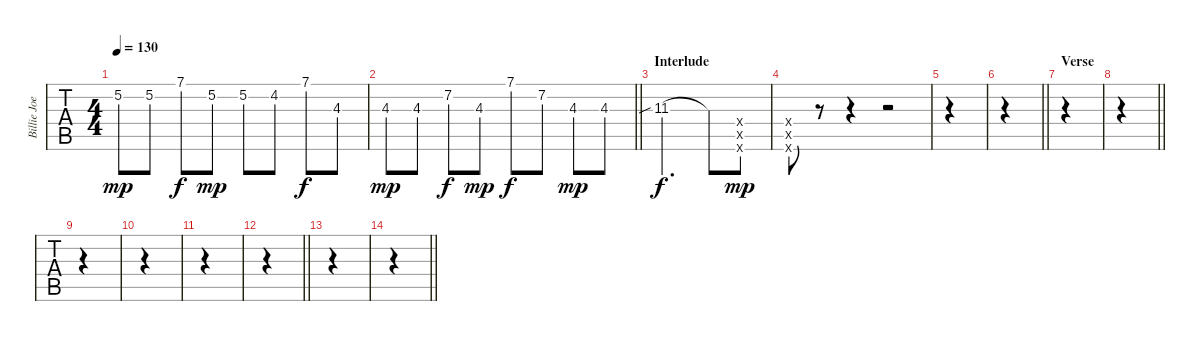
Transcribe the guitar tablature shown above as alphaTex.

\track ("Billie Joe Armstrong - Guitar Three" "Billie Joe") {instrument distortionguitar}
\staff {tabs}
\tuning (E4 B3 G3 D3 A2 E2) {hide}
\ts (4 4)
\tempo 130
\clef g2
\ks c
5.2.8{dy mp} 5.2.8 7.1.8{dy f} 5.2.8{dy mp} 5.2.8 4.2.8 7.1.8{dy f} 4.3.8 |
\barLineRight lightlight
4.3.8{dy mp} 4.3.8 7.2.8{dy f} 4.3.8{dy mp} 7.1.8{dy f} 7.2.8 4.3.8{dy mp} 4.3.8 |
\section ("" "Interlude")
11.3{sib}.2{d dy f} 11.3{t}.8 (0.4{x} 0.5{x} 0.6{x}).8{dy mp} |
(0.4{x} 0.5{x} 0.6{x}).8 r.8 r.4 r.2 |
|
\barLineRight lightlight
|
\section ("" "Verse")
|
\barLineRight lightlight
|
|
|
|
\barLineRight lightlight
|
|
\barLineRight lightlight
